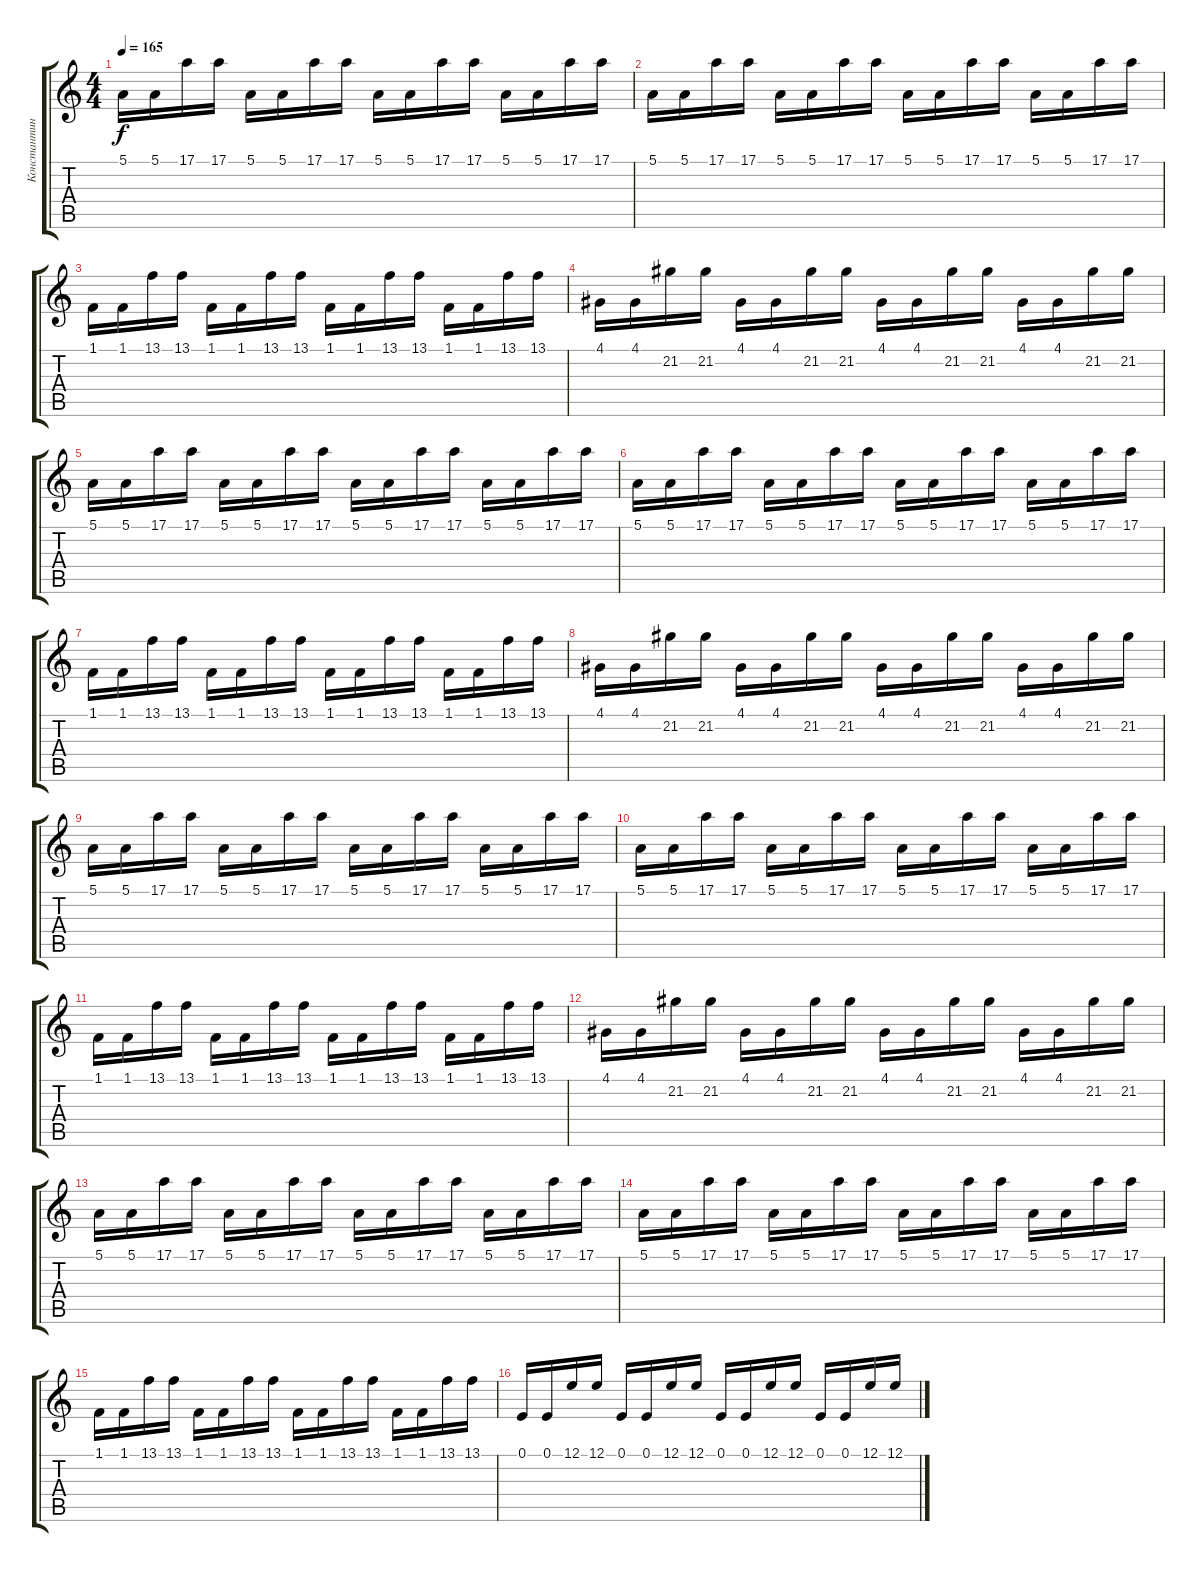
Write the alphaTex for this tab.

\track ("Константин Бекрев" "Константин") {instrument tremolostrings}
\staff {score tabs}
\tuning (E4 B3 G3 D3 A2 E2) {hide}
\ts (4 4)
\tempo 165
\clef g2
\ks c
5.1.16{dy f} 5.1.16 17.1.16 17.1.16 5.1.16 5.1.16 17.1.16 17.1.16 5.1.16 5.1.16 17.1.16 17.1.16 5.1.16 5.1.16 17.1.16 17.1.16 |
5.1.16 5.1.16 17.1.16 17.1.16 5.1.16 5.1.16 17.1.16 17.1.16 5.1.16 5.1.16 17.1.16 17.1.16 5.1.16 5.1.16 17.1.16 17.1.16 |
1.1.16 1.1.16 13.1.16 13.1.16 1.1.16 1.1.16 13.1.16 13.1.16 1.1.16 1.1.16 13.1.16 13.1.16 1.1.16 1.1.16 13.1.16 13.1.16 |
4.1.16 4.1.16 21.2.16 21.2.16 4.1.16 4.1.16 21.2.16 21.2.16 4.1.16 4.1.16 21.2.16 21.2.16 4.1.16 4.1.16 21.2.16 21.2.16 |
5.1.16 5.1.16 17.1.16 17.1.16 5.1.16 5.1.16 17.1.16 17.1.16 5.1.16 5.1.16 17.1.16 17.1.16 5.1.16 5.1.16 17.1.16 17.1.16 |
5.1.16 5.1.16 17.1.16 17.1.16 5.1.16 5.1.16 17.1.16 17.1.16 5.1.16 5.1.16 17.1.16 17.1.16 5.1.16 5.1.16 17.1.16 17.1.16 |
1.1.16 1.1.16 13.1.16 13.1.16 1.1.16 1.1.16 13.1.16 13.1.16 1.1.16 1.1.16 13.1.16 13.1.16 1.1.16 1.1.16 13.1.16 13.1.16 |
4.1.16 4.1.16 21.2.16 21.2.16 4.1.16 4.1.16 21.2.16 21.2.16 4.1.16 4.1.16 21.2.16 21.2.16 4.1.16 4.1.16 21.2.16 21.2.16 |
5.1.16 5.1.16 17.1.16 17.1.16 5.1.16 5.1.16 17.1.16 17.1.16 5.1.16 5.1.16 17.1.16 17.1.16 5.1.16 5.1.16 17.1.16 17.1.16 |
5.1.16 5.1.16 17.1.16 17.1.16 5.1.16 5.1.16 17.1.16 17.1.16 5.1.16 5.1.16 17.1.16 17.1.16 5.1.16 5.1.16 17.1.16 17.1.16 |
1.1.16 1.1.16 13.1.16 13.1.16 1.1.16 1.1.16 13.1.16 13.1.16 1.1.16 1.1.16 13.1.16 13.1.16 1.1.16 1.1.16 13.1.16 13.1.16 |
4.1.16 4.1.16 21.2.16 21.2.16 4.1.16 4.1.16 21.2.16 21.2.16 4.1.16 4.1.16 21.2.16 21.2.16 4.1.16 4.1.16 21.2.16 21.2.16 |
5.1.16 5.1.16 17.1.16 17.1.16 5.1.16 5.1.16 17.1.16 17.1.16 5.1.16 5.1.16 17.1.16 17.1.16 5.1.16 5.1.16 17.1.16 17.1.16 |
5.1.16 5.1.16 17.1.16 17.1.16 5.1.16 5.1.16 17.1.16 17.1.16 5.1.16 5.1.16 17.1.16 17.1.16 5.1.16 5.1.16 17.1.16 17.1.16 |
1.1.16 1.1.16 13.1.16 13.1.16 1.1.16 1.1.16 13.1.16 13.1.16 1.1.16 1.1.16 13.1.16 13.1.16 1.1.16 1.1.16 13.1.16 13.1.16 |
0.1.16 0.1.16 12.1.16 12.1.16 0.1.16 0.1.16 12.1.16 12.1.16 0.1.16 0.1.16 12.1.16 12.1.16 0.1.16 0.1.16 12.1.16 12.1.16
